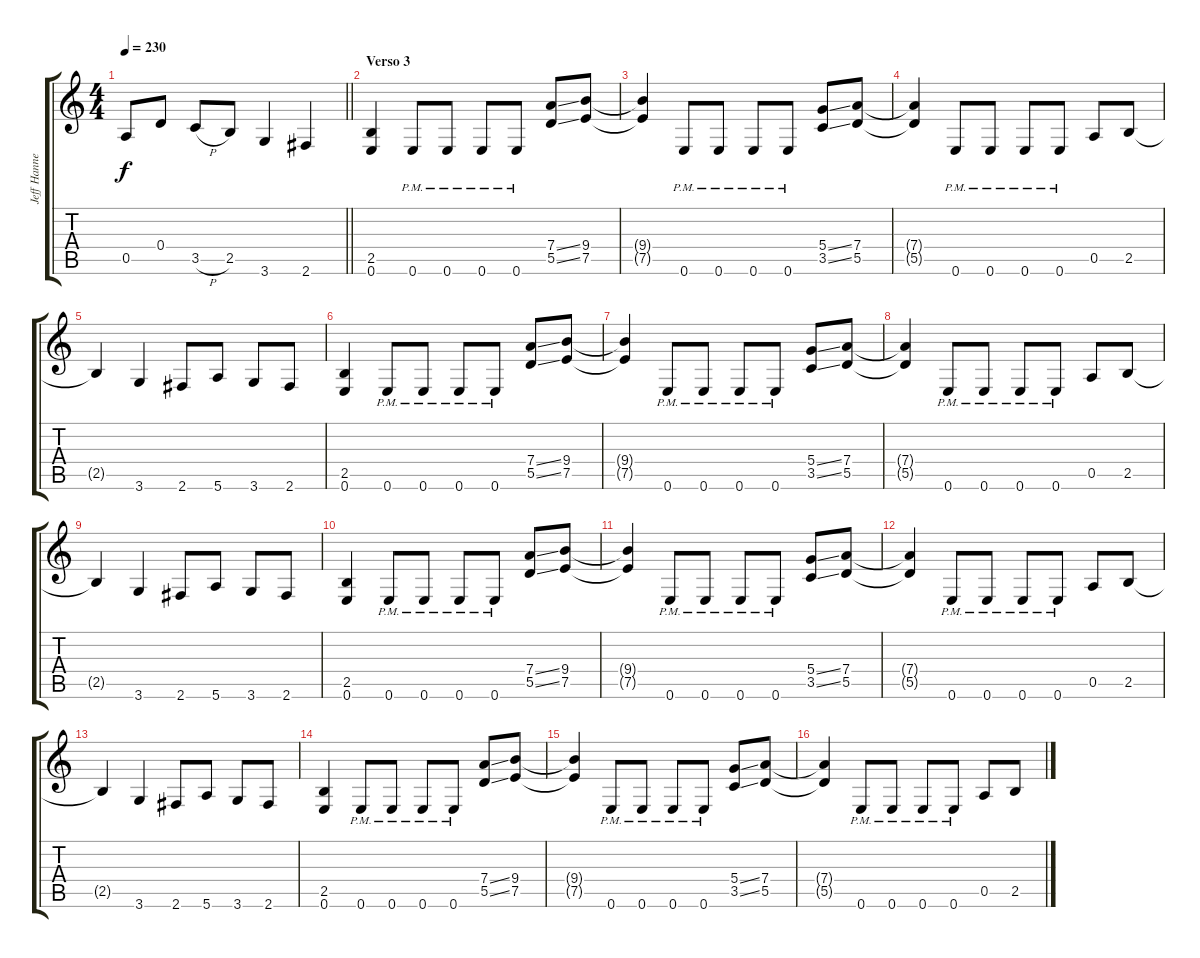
\track ("Jeff Hanneman" "Jeff Hanne") {instrument overdrivenguitar}
\staff {score tabs}
\tuning (E4 B3 G3 D3 A2 E2) {hide}
\ts (4 4)
\tempo 230
\clef g2
\barLineRight lightlight
\ks c
0.5.8{dy f} 0.4.8 3.5{h}.8 2.5.8 3.6.4 2.6.4 |
\section ("" "Verso 3")
(2.5 0.6).4 0.6{pm}.8 0.6{pm}.8 0.6{pm}.8 0.6{pm}.8 (7.4{ss} 5.5{ss}).8 (9.4 7.5).8 |
(9.4{t} 7.5{t}).4 0.6{pm}.8 0.6{pm}.8 0.6{pm}.8 0.6{pm}.8 (5.4{ss} 3.5{ss}).8 (7.4 5.5).8 |
(7.4{t} 5.5{t}).4 0.6{pm}.8 0.6{pm}.8 0.6{pm}.8 0.6{pm}.8 0.5.8 2.5.8 |
2.5{t}.4 3.6.4 2.6.8 5.6.8 3.6.8 2.6.8 |
(2.5 0.6).4 0.6{pm}.8 0.6{pm}.8 0.6{pm}.8 0.6{pm}.8 (7.4{ss} 5.5{ss}).8 (9.4 7.5).8 |
(9.4{t} 7.5{t}).4 0.6{pm}.8 0.6{pm}.8 0.6{pm}.8 0.6{pm}.8 (5.4{ss} 3.5{ss}).8 (7.4 5.5).8 |
(7.4{t} 5.5{t}).4 0.6{pm}.8 0.6{pm}.8 0.6{pm}.8 0.6{pm}.8 0.5.8 2.5.8 |
2.5{t}.4 3.6.4 2.6.8 5.6.8 3.6.8 2.6.8 |
(2.5 0.6).4 0.6{pm}.8 0.6{pm}.8 0.6{pm}.8 0.6{pm}.8 (7.4{ss} 5.5{ss}).8 (9.4 7.5).8 |
(9.4{t} 7.5{t}).4 0.6{pm}.8 0.6{pm}.8 0.6{pm}.8 0.6{pm}.8 (5.4{ss} 3.5{ss}).8 (7.4 5.5).8 |
(7.4{t} 5.5{t}).4 0.6{pm}.8 0.6{pm}.8 0.6{pm}.8 0.6{pm}.8 0.5.8 2.5.8 |
2.5{t}.4 3.6.4 2.6.8 5.6.8 3.6.8 2.6.8 |
(2.5 0.6).4 0.6{pm}.8 0.6{pm}.8 0.6{pm}.8 0.6{pm}.8 (7.4{ss} 5.5{ss}).8 (9.4 7.5).8 |
(9.4{t} 7.5{t}).4 0.6{pm}.8 0.6{pm}.8 0.6{pm}.8 0.6{pm}.8 (5.4{ss} 3.5{ss}).8 (7.4 5.5).8 |
(7.4{t} 5.5{t}).4 0.6{pm}.8 0.6{pm}.8 0.6{pm}.8 0.6{pm}.8 0.5.8 2.5.8
